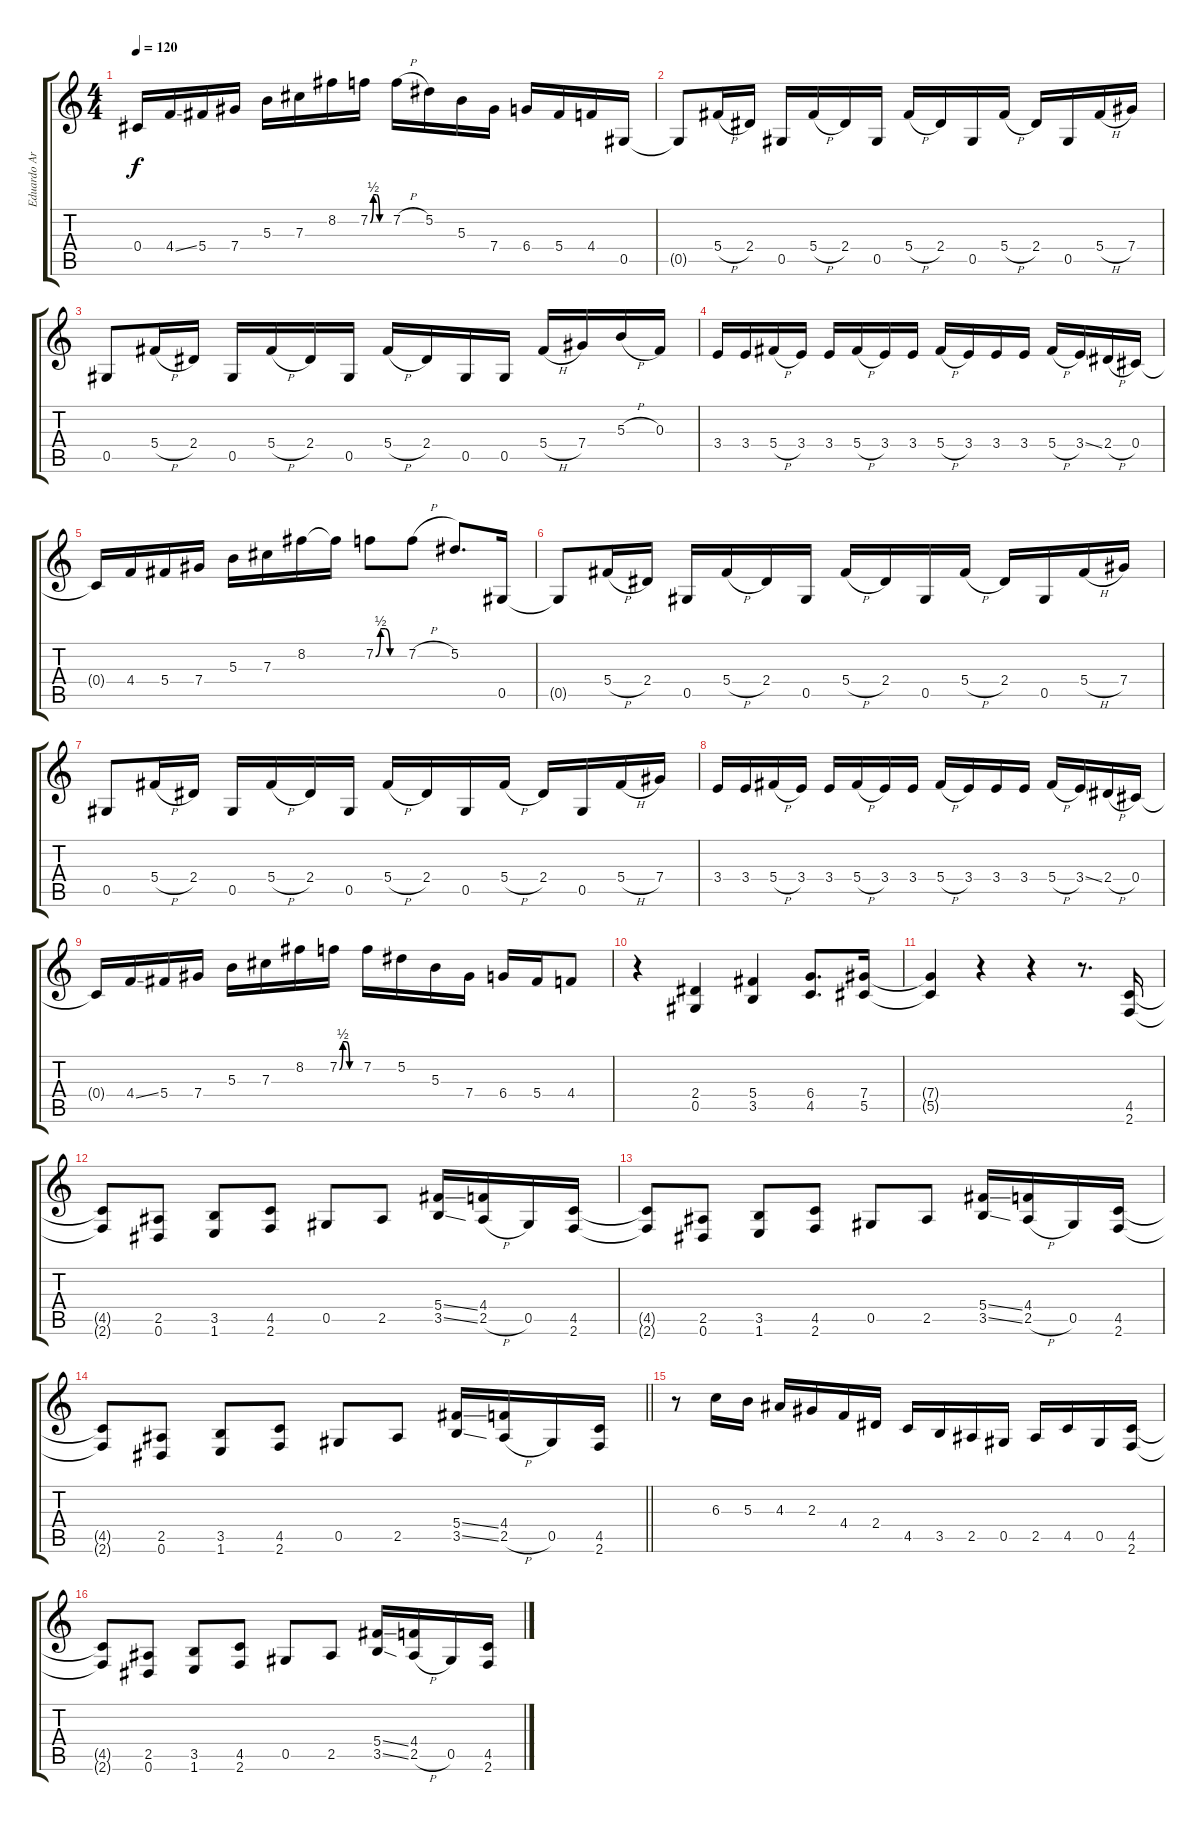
\track ("Eduardo Ardanuy" "Eduardo Ar") {instrument distortionguitar}
\staff {score tabs}
\tuning (Eb4 Bb3 Gb3 Db3 Ab2 Eb2) {hide}
\ts (4 4)
\tempo 120
\clef g2
\ks c
0.4{t}.16{dy f} 4.4{ss}.16 5.4.16 7.4.16 5.3.16 7.3.16 8.2.16 7.2{be (custom 0 0 10 2 20 2 30 0 60 0)}.16 7.2{h}.16 5.2.16 5.3.16 7.4.16 6.4.16 5.4.16 4.4.16 0.5.16 |
0.5{t}.8 5.4{h}.16 2.4.16 0.5.16 5.4{h}.16 2.4.16 0.5.16 5.4{h}.16 2.4.16 0.5.16 5.4{h}.16 2.4.16 0.5.16 5.4{h}.16 7.4.16 |
0.5.8 5.4{h}.16 2.4.16 0.5.16 5.4{h}.16 2.4.16 0.5.16 5.4{h}.16 2.4.16 0.5.16 0.5.16 5.4{h}.16 7.4.16 5.3{h}.16 0.3.16 |
3.4.16 3.4.16 5.4{h}.16 3.4.16 3.4.16 5.4{h}.16 3.4.16 3.4.16 5.4{h}.16 3.4.16 3.4.16 3.4.16 5.4{h}.16 3.4{ss}.16 2.4{h}.16 0.4.16 |
0.4{t}.16 4.4.16 5.4.16 7.4.16 5.3.16 7.3.16 8.2.16 8.2{t}.16 7.2{be (custom 0 0 10 2 20 2 30 0 60 0)}.8 7.2{h}.8 5.2.8{d} 0.5.16 |
0.5{t}.8 5.4{h}.16 2.4.16 0.5.16 5.4{h}.16 2.4.16 0.5.16 5.4{h}.16 2.4.16 0.5.16 5.4{h}.16 2.4.16 0.5.16 5.4{h}.16 7.4.16 |
0.5.8 5.4{h}.16 2.4.16 0.5.16 5.4{h}.16 2.4.16 0.5.16 5.4{h}.16 2.4.16 0.5.16 5.4{h}.16 2.4.16 0.5.16 5.4{h}.16 7.4.16 |
3.4.16 3.4.16 5.4{h}.16 3.4.16 3.4.16 5.4{h}.16 3.4.16 3.4.16 5.4{h}.16 3.4.16 3.4.16 3.4.16 5.4{h}.16 3.4{ss}.16 2.4{h}.16 0.4.16 |
0.4{t}.16 4.4{ss}.16 5.4.16 7.4.16 5.3.16 7.3.16 8.2.16 7.2{be (custom 0 0 10 2 20 2 30 0 60 0)}.16 7.2.16 5.2.16 5.3.16 7.4.16 6.4.16 5.4.16 4.4.8 |
r.4 (2.4 0.5).4 (5.4 3.5).4 (6.4 4.5).8{d} (7.4 5.5).16 |
(7.4{t} 5.5{t}).4 r.4 r.4 r.8{d} (4.5 2.6).16 |
(4.5{t} 2.6{t}).8 (2.5 0.6).8 (3.5 1.6).8 (4.5 2.6).8 0.5.8 2.5.8 (5.4{ss} 3.5{ss}).16 (4.4 2.5{h}).16 0.5.16 (4.5 2.6).16 |
(4.5{t} 2.6{t}).8 (2.5 0.6).8 (3.5 1.6).8 (4.5 2.6).8 0.5.8 2.5.8 (5.4{ss} 3.5{ss}).16 (4.4 2.5{h}).16 0.5.16 (4.5 2.6).16 |
\barLineRight lightlight
(4.5{t} 2.6{t}).8 (2.5 0.6).8 (3.5 1.6).8 (4.5 2.6).8 0.5.8 2.5.8 (5.4{ss} 3.5{ss}).16 (4.4 2.5{h}).16 0.5.16 (4.5 2.6).16 |
r.8 6.3.16 5.3.16 4.3.16 2.3.16 4.4.16 2.4.16 4.5.16 3.5.16 2.5.16 0.5.16 2.5.16 4.5.16 0.5.16 (4.5 2.6).16 |
(4.5{t} 2.6{t}).8 (2.5 0.6).8 (3.5 1.6).8 (4.5 2.6).8 0.5.8 2.5.8 (5.4{ss} 3.5{ss}).16 (4.4 2.5{h}).16 0.5.16 (4.5 2.6).16
